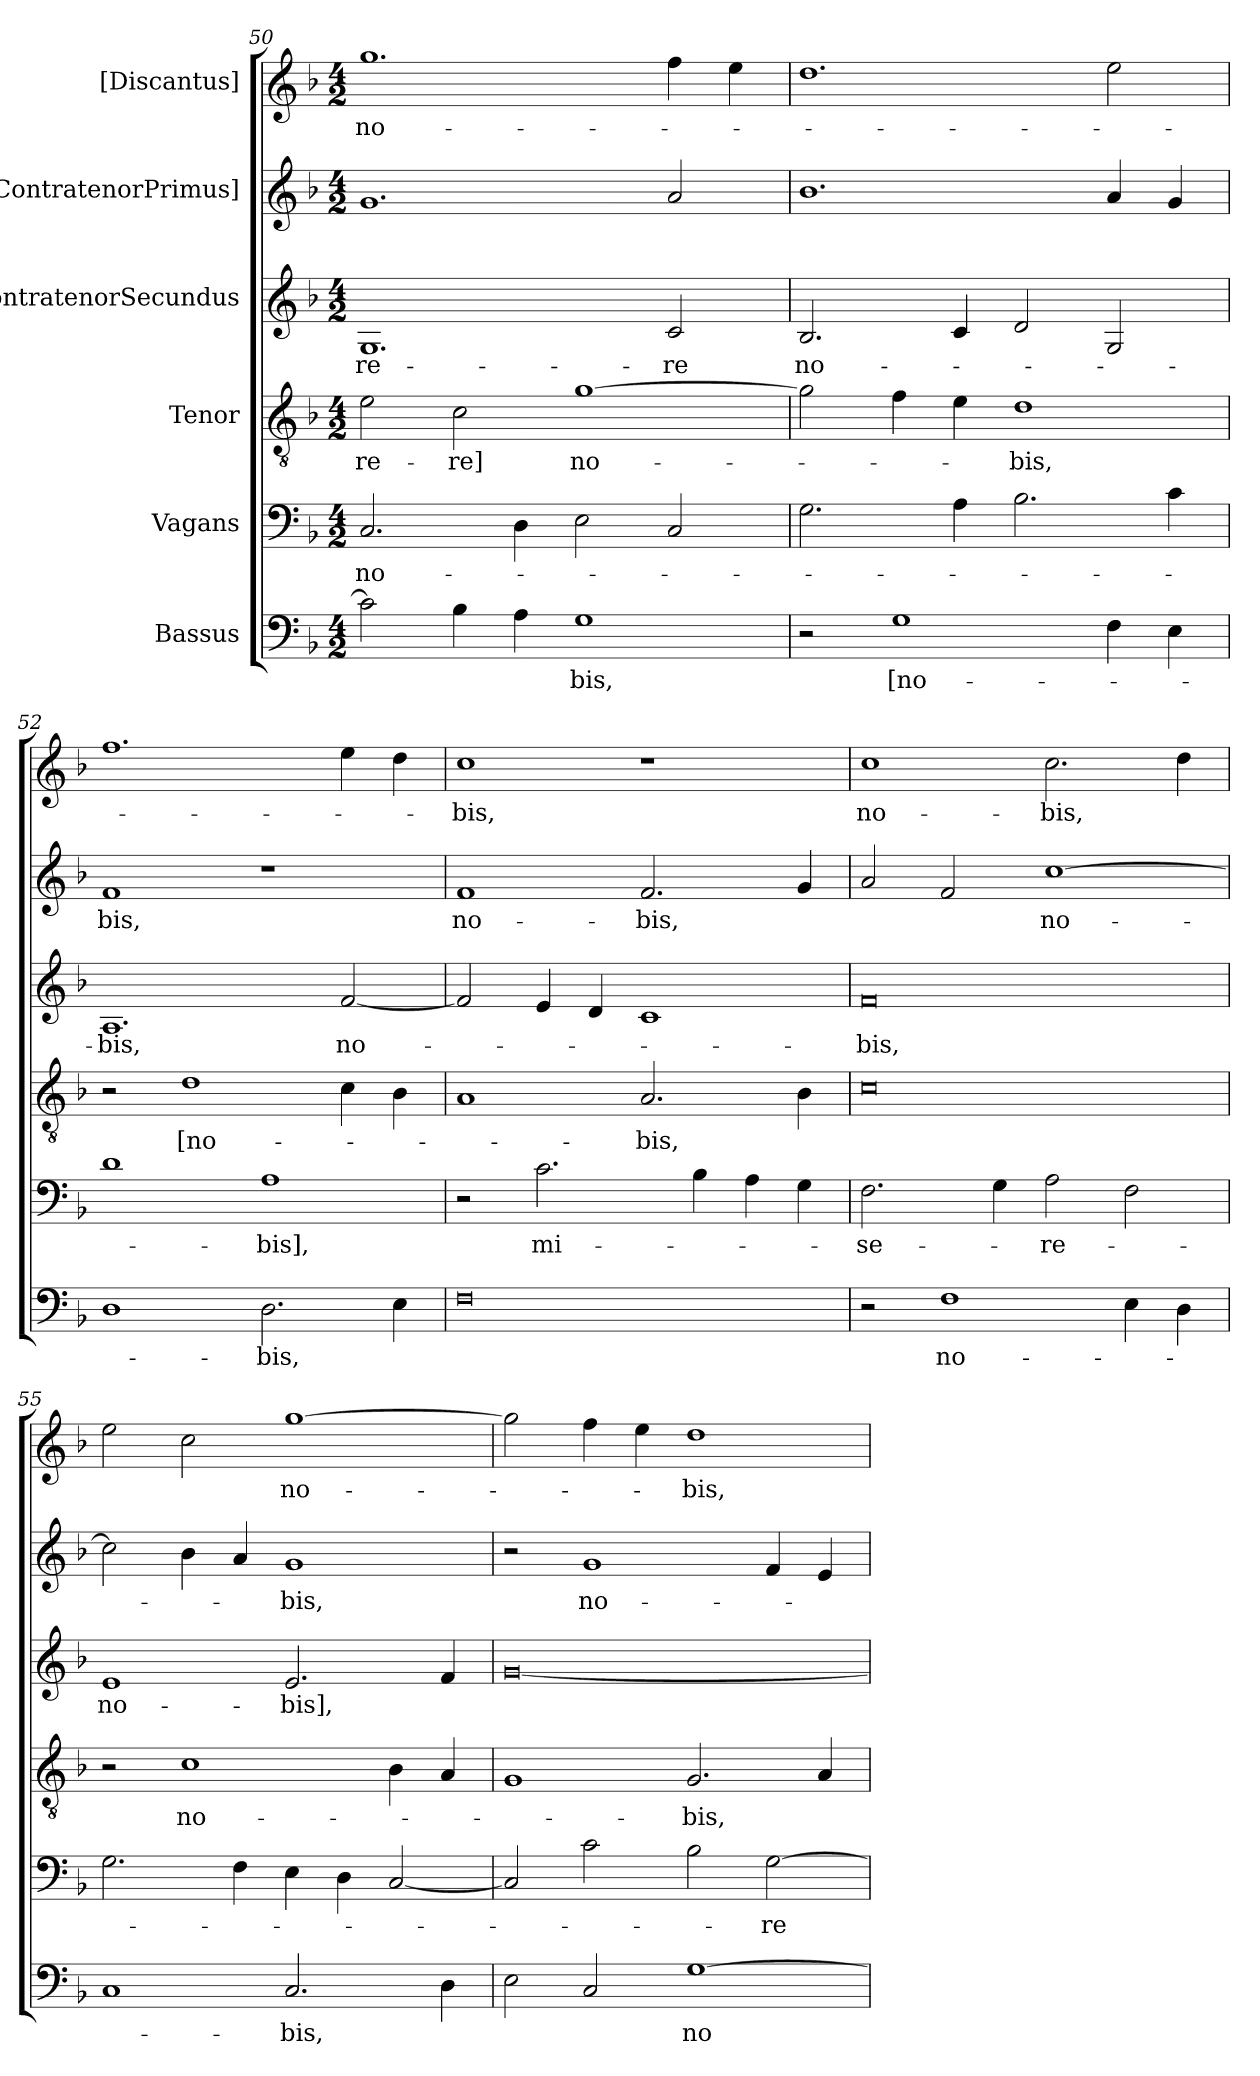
**kern	**text	**kern	**text	**kern	**text	**kern	**text	**kern	**text	**kern	**text
*part6	*part6	*part5	*part5	*part4	*part4	*part3	*part3	*part2	*part2	*part1	*part1
*staff6	*staff6	*staff5	*staff5	*staff4	*staff4	*staff3	*staff3	*staff2	*staff2	*staff1	*staff1
*I"Bassus	*	*I"Vagans	*	*I"Tenor	*	*I"ContratenorSecundus	*	*I"[ContratenorPrimus]	*	*I"[Discantus]	*
*clefF4	*	*clefF4	*	*clefGv2	*	*clefG2	*	*clefG2	*	*clefG2	*
*k[b-]	*	*k[b-]	*	*k[b-]	*	*k[b-]	*	*k[b-]	*	*k[b-]	*
*M4/2	*	*M4/2	*	*M4/2	*	*M4/2	*	*M4/2	*	*M4/2	*
=50	=50	=50	=50	=50	=50	=50	=50	=50	=50	=50	=50
2c\]	.	2.C/	no-	2e\	-re-	1.G/	-re-	1.g/	.	1.gg\	no-
4B-\	.	.	.	2c\	-re]	.	.	.	.	.	.
4A\	.	4D\	.	.	.	.	.	.	.	.	.
1G\	-bis,	2E\	.	[1g\	no-	.	.	.	.	.	.
.	.	2C/	.	.	.	2c/	-re	2a/	.	4ff\	.
.	.	.	.	.	.	.	.	.	.	4ee\	.
=51	=51	=51	=51	=51	=51	=51	=51	=51	=51	=51	=51
2r	.	2.G\	.	2g\]	.	2.B-/	no-	1.b-\	.	1.dd\	.
1G\	[no-	.	.	4f\	.	.	.	.	.	.	.
.	.	4A\	.	4e\	.	4c/	.	.	.	.	.
.	.	2.B-\	.	1d\	-bis,	2d/	.	.	.	.	.
4F\	.	.	.	.	.	2G/	.	4a/	.	2ee\	.
4E\	.	4c\	.	.	.	.	.	4g/	.	.	.
=52	=52	=52	=52	=52	=52	=52	=52	=52	=52	=52	=52
1D\	.	1d\	.	2r	.	1.A/	-bis,	1f/	-bis,	1.ff\	.
.	.	.	.	1d\	[no-	.	.	.	.	.	.
2.D\	-bis,	1A\	-bis],	.	.	.	.	1r	.	.	.
.	.	.	.	4c\	.	[2f/	no-	.	.	4ee\	.
4E\	.	.	.	4B-\	.	.	.	.	.	4dd\	.
=53	=53	=53	=53	=53	=53	=53	=53	=53	=53	=53	=53
0F\	.	2r	.	1A/	.	2f/]	.	1f/	no-	1cc\	-bis,
.	.	2.c\	mi-	.	.	4e/	.	.	.	.	.
.	.	.	.	.	.	4d/	.	.	.	.	.
.	.	.	.	2.A/	-bis,	1c/	.	2.f/	-bis,	1r	.
.	.	4B-\	.	.	.	.	.	.	.	.	.
.	.	4A\	.	.	.	.	.	.	.	.	.
.	.	4G\	.	4B-\	.	.	.	4g/	.	.	.
=54	=54	=54	=54	=54	=54	=54	=54	=54	=54	=54	=54
2r	.	2.F\	-se-	0c\	.	0f/	-bis,	2a/	.	1cc\	no-
1F\	no-	.	.	.	.	.	.	2f/	.	.	.
.	.	4G\	.	.	.	.	.	.	.	.	.
.	.	2A\	-re-	.	.	.	.	[1cc\	no-	2.cc\	-bis,
4E\	.	2F\	.	.	.	.	.	.	.	.	.
4D\	.	.	.	.	.	.	.	.	.	4dd\	.
=55	=55	=55	=55	=55	=55	=55	=55	=55	=55	=55	=55
1C/	.	2.G\	.	2r	.	1e/	no-	2cc\]	.	2ee\	.
.	.	.	.	1c\	no-	.	.	4b-\	.	2cc\	.
.	.	4F\	.	.	.	.	.	4a/	.	.	.
2.C/	-bis,	4E\	.	.	.	2.e/	-bis],	1g/	-bis,	[1gg\	no-
.	.	4D\	.	.	.	.	.	.	.	.	.
.	.	[2C/	.	4B-\	.	.	.	.	.	.	.
4D\	.	.	.	4A/	.	4f/	.	.	.	.	.
=56	=56	=56	=56	=56	=56	=56	=56	=56	=56	=56	=56
2E\	.	2C/]	.	1G/	.	[0g/	.	2r	.	2gg\]	.
2C/	.	2c\	.	.	.	.	.	1g/	no-	4ff\	.
.	.	.	.	.	.	.	.	.	.	4ee\	.
[1G\	no-	2B-\	.	2.G/	-bis,	.	.	.	.	1dd\	-bis,
.	.	[2G\	-re	.	.	.	.	4f/	.	.	.
.	.	.	.	4A/	.	.	.	4e/	.	.	.
=	=	=	=	=	=	=	=	=	=	=	=
*-	*-	*-	*-	*-	*-	*-	*-	*-	*-	*-	*-
